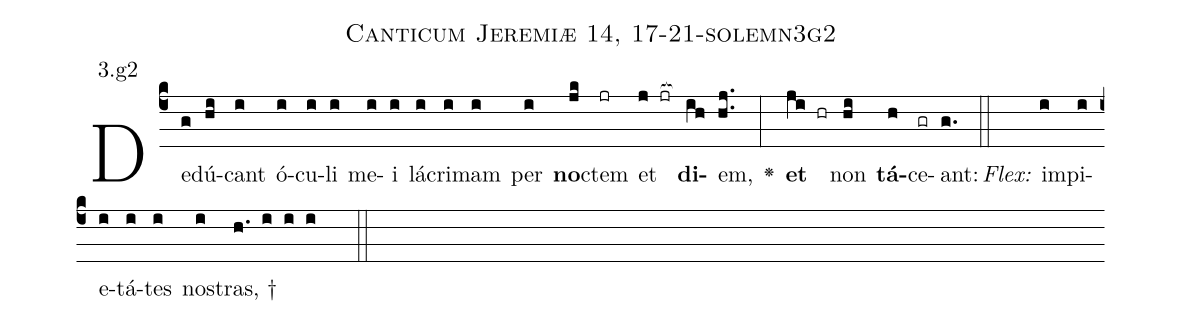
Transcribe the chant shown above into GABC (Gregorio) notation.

name: Canticum Jeremiæ 14, 17-21-solemn3g2;
annotation: 3.g2;
%%
(c4)De(g)dú(hi)cant(i) ó(i)cu(i)li(i) me(i)i(i) lá(i)cri(i)mam(i) per(i) <b>no</b>(jk)ctem(jr) et(j jr[ocb:1{]) <b>di</b>(ih[ocb:0}])em,(hj..) <v>\greheightstar</v>(:) <b>et</b>(ji hr) non(hi) <b>tá</b>(h)ce(gr)ant:(g.) (::)
<i>Flex:</i>()  im(i)pi(i)e(i)tá(i)tes(i) no(i)stras, †(h. i i i  ::)

%E(i) u(i) o(ji) u(hi) a(h) e.(g.) (::)
